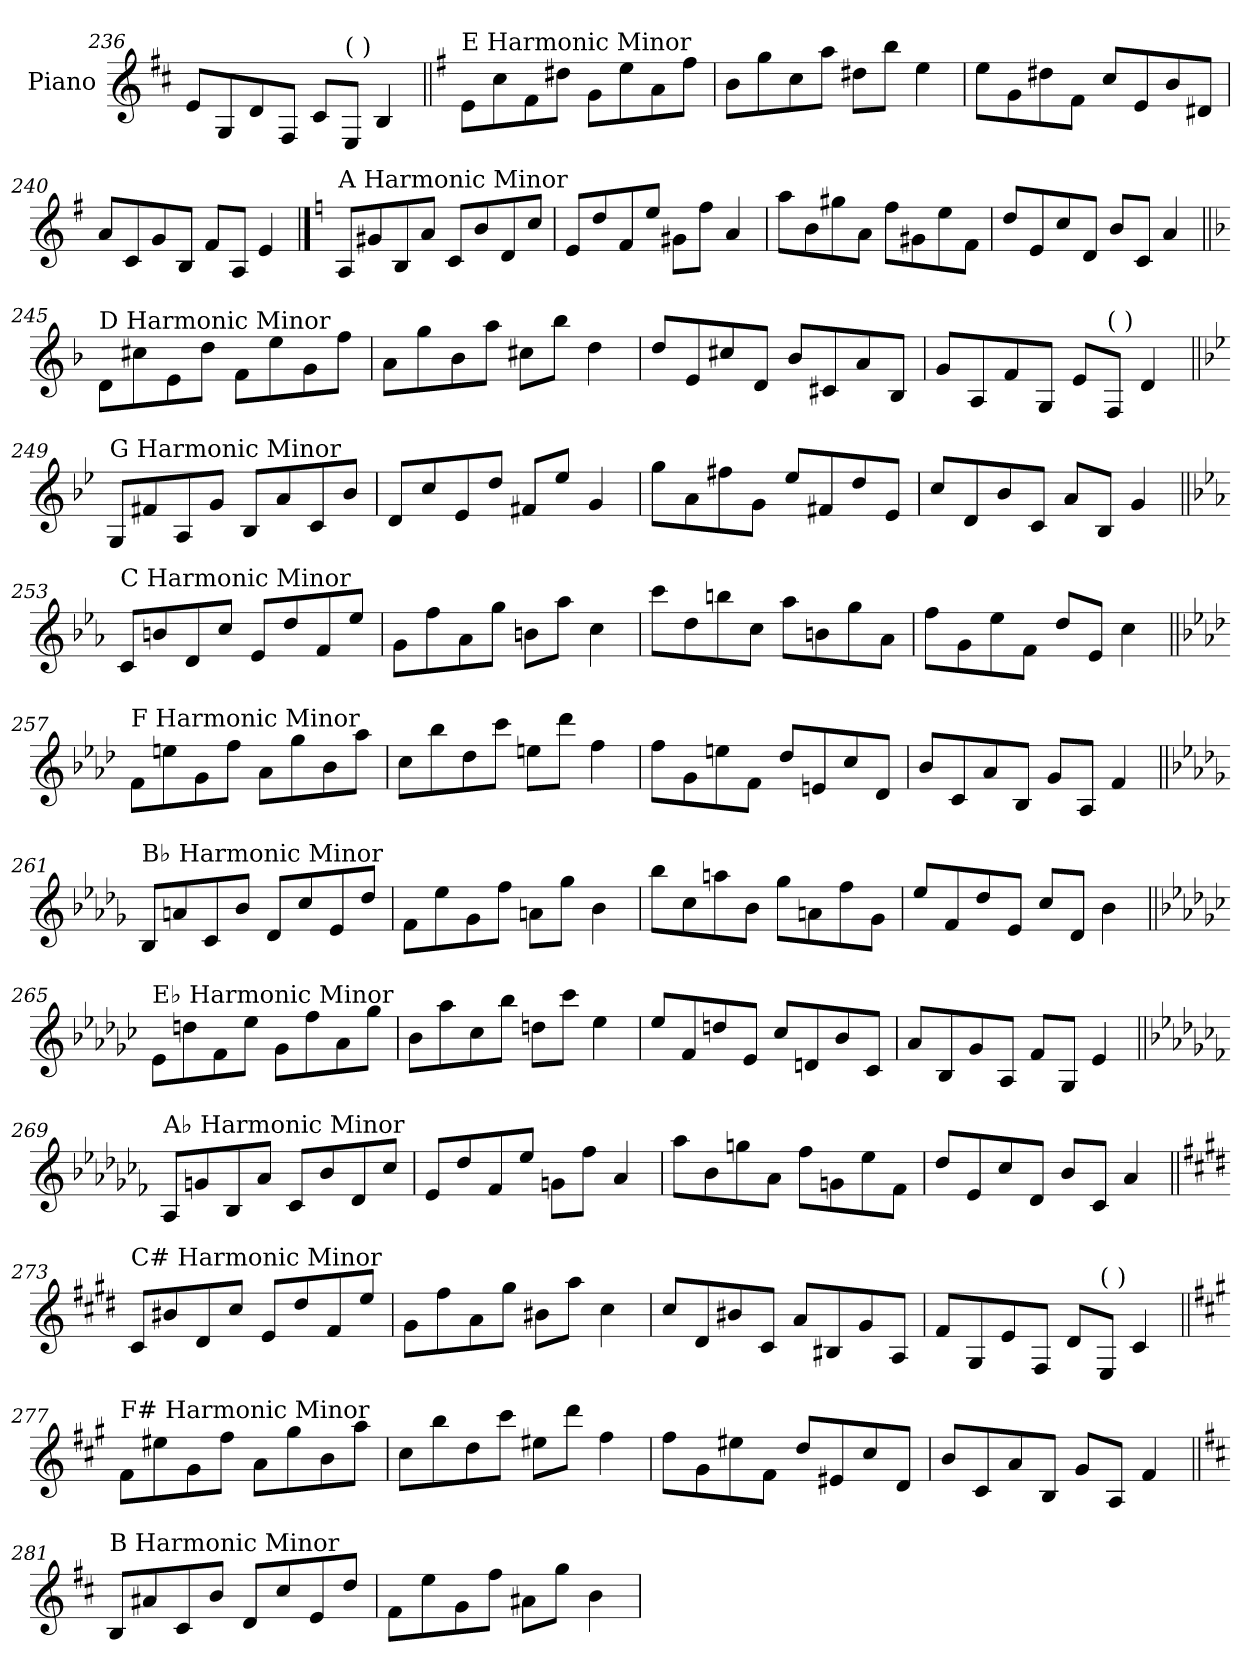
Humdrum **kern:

**kern
*part1
*staff1
*I"Piano
*I'Pno.
*clefG2
*k[f#c#]
=236
8e/L
8G/
8d/
8F#/J
8c#/L
!LO:TX:a:t=(    )
8E/J
4B/
!!LO:LB:g=z
=237||
*k[f#]
!LO:TX:a:t=E Harmonic Minor
8e\L
8cc\
8f#\
8dd#X\J
8g\L
8ee\
8a\
8ff#\J
=238
8b\L
8gg\
8cc\
8aa\J
8dd#X\L
8bb\J
4ee\
=239
8ee\L
8g\
8dd#X\
8f#\J
8cc/L
8e/
8b/
8d#X/J
=240
8a/L
8c/
8g/
8B/J
8f#/L
8A/J
4e/
!!LO:PB:g=z
==241
*k[]
!LO:TX:a:t=A Harmonic Minor
8A/L
8g#X/
8B/
8a/J
8c/L
8b/
8d/
8cc/J
=242
8e/L
8dd/
8f/
8ee/J
8g#X\L
8ff\J
4a/
=243
8aa\L
8b\
8gg#X\
8a\J
8ff\L
8g#X\
8ee\
8f\J
=244
8dd/L
8e/
8cc/
8d/J
8b/L
8c/J
4a/
!!LO:LB:g=z
=245||
*k[b-]
!LO:TX:a:t=D Harmonic Minor
8d\L
8cc#X\
8e\
8dd\J
8f\L
8ee\
8g\
8ff\J
=246
8a\L
8gg\
8b-\
8aa\J
8cc#X\L
8bb-\J
4dd\
=247
8dd/L
8e/
8cc#X/
8d/J
8b-/L
8c#X/
8a/
8B-/J
=248
8g/L
8A/
8f/
8G/J
8e/L
!LO:TX:a:t=(    )
8F/J
4d/
!!LO:LB:g=z
=249||
*k[b-e-]
!LO:TX:a:t=G Harmonic Minor
8G/L
8f#X/
8A/
8g/J
8B-/L
8a/
8c/
8b-/J
=250
8d/L
8cc/
8e-/
8dd/J
8f#X/L
8ee-/J
4g/
=251
8gg\L
8a\
8ff#X\
8g\J
8ee-/L
8f#X/
8dd/
8e-/J
=252
8cc/L
8d/
8b-/
8c/J
8a/L
8B-/J
4g/
!!LO:LB:g=z
=253||
*k[b-e-a-]
!LO:TX:a:t=C Harmonic Minor
8c/L
8bn/
8d/
8cc/J
8e-/L
8dd/
8f/
8ee-/J
=254
8g\L
8ff\
8a-\
8gg\J
8bn\L
8aa-\J
4cc\
=255
8ccc\L
8dd\
8bbn\
8cc\J
8aa-\L
8bn\
8gg\
8a-\J
=256
8ff\L
8g\
8ee-\
8f\J
8dd/L
8e-/J
4cc\
!!LO:LB:g=z
=257||
*k[b-e-a-d-]
!LO:TX:a:t=F Harmonic Minor
8f\L
8een\
8g\
8ff\J
8a-\L
8gg\
8b-\
8aa-\J
=258
8cc\L
8bb-\
8dd-\
8ccc\J
8een\L
8ddd-\J
4ff\
=259
8ff\L
8g\
8een\
8f\J
8dd-/L
8en/
8cc/
8d-/J
=260
8b-/L
8c/
8a-/
8B-/J
8g/L
8A-/J
4f/
!!LO:LB:g=z
=261||
*k[b-e-a-d-g-]
!LO:TX:a:t=B♭ Harmonic Minor
8B-/L
8an/
8c/
8b-/J
8d-/L
8cc/
8e-/
8dd-/J
=262
8f\L
8ee-\
8g-\
8ff\J
8an\L
8gg-\J
4b-\
=263
8bb-\L
8cc\
8aan\
8b-\J
8gg-\L
8an\
8ff\
8g-\J
=264
8ee-/L
8f/
8dd-/
8e-/J
8cc/L
8d-/J
4b-\
!!LO:PB:g=z
=265||
*k[b-e-a-d-g-c-]
!LO:TX:a:t=E♭ Harmonic Minor
8e-\L
8ddn\
8f\
8ee-\J
8g-\L
8ff\
8a-\
8gg-\J
=266
8b-\L
8aa-\
8cc-\
8bb-\J
8ddn\L
8ccc-\J
4ee-\
=267
8ee-/L
8f/
8ddn/
8e-/J
8cc-/L
8dn/
8b-/
8c-/J
=268
8a-/L
8B-/
8g-/
8A-/J
8f/L
8G-/J
4e-/
!!LO:LB:g=z
=269||
*k[b-e-a-d-g-c-f-]
!LO:TX:a:t=A♭ Harmonic Minor
8A-/L
8gn/
8B-/
8a-/J
8c-/L
8b-/
8d-/
8cc-/J
=270
8e-/L
8dd-/
8f-/
8ee-/J
8gn\L
8ff-\J
4a-/
=271
8aa-\L
8b-\
8ggn\
8a-\J
8ff-\L
8gn\
8ee-\
8f-\J
=272
8dd-/L
8e-/
8cc-/
8d-/J
8b-/L
8c-/J
4a-/
!!LO:LB:g=z
=273||
*k[f#c#g#d#]
!LO:TX:a:t=C# Harmonic Minor
8c#/L
8b#X/
8d#/
8cc#/J
8e/L
8dd#/
8f#/
8ee/J
=274
8g#\L
8ff#\
8a\
8gg#\J
8b#X\L
8aa\J
4cc#\
=275
8cc#/L
8d#/
8b#X/
8c#/J
8a/L
8B#X/
8g#/
8A/J
=276
8f#/L
8G#/
8e/
8F#/J
8d#/L
!LO:TX:a:t=(    )
8E/J
4c#/
!!LO:LB:g=z
=277||
*k[f#c#g#]
!LO:TX:a:t=F# Harmonic Minor
8f#\L
8ee#X\
8g#\
8ff#\J
8a\L
8gg#\
8b\
8aa\J
=278
8cc#\L
8bb\
8dd\
8ccc#\J
8ee#X\L
8ddd\J
4ff#\
=279
8ff#\L
8g#\
8ee#X\
8f#\J
8dd/L
8e#X/
8cc#/
8d/J
=280
8b/L
8c#/
8a/
8B/J
8g#/L
8A/J
4f#/
!!LO:LB:g=z
=281||
*k[f#c#]
!LO:TX:a:t=B Harmonic Minor
8B/L
8a#X/
8c#/
8b/J
8d/L
8cc#/
8e/
8dd/J
=282
8f#\L
8ee\
8g\
8ff#\J
8a#X\L
8gg\J
4b\
=
*-
